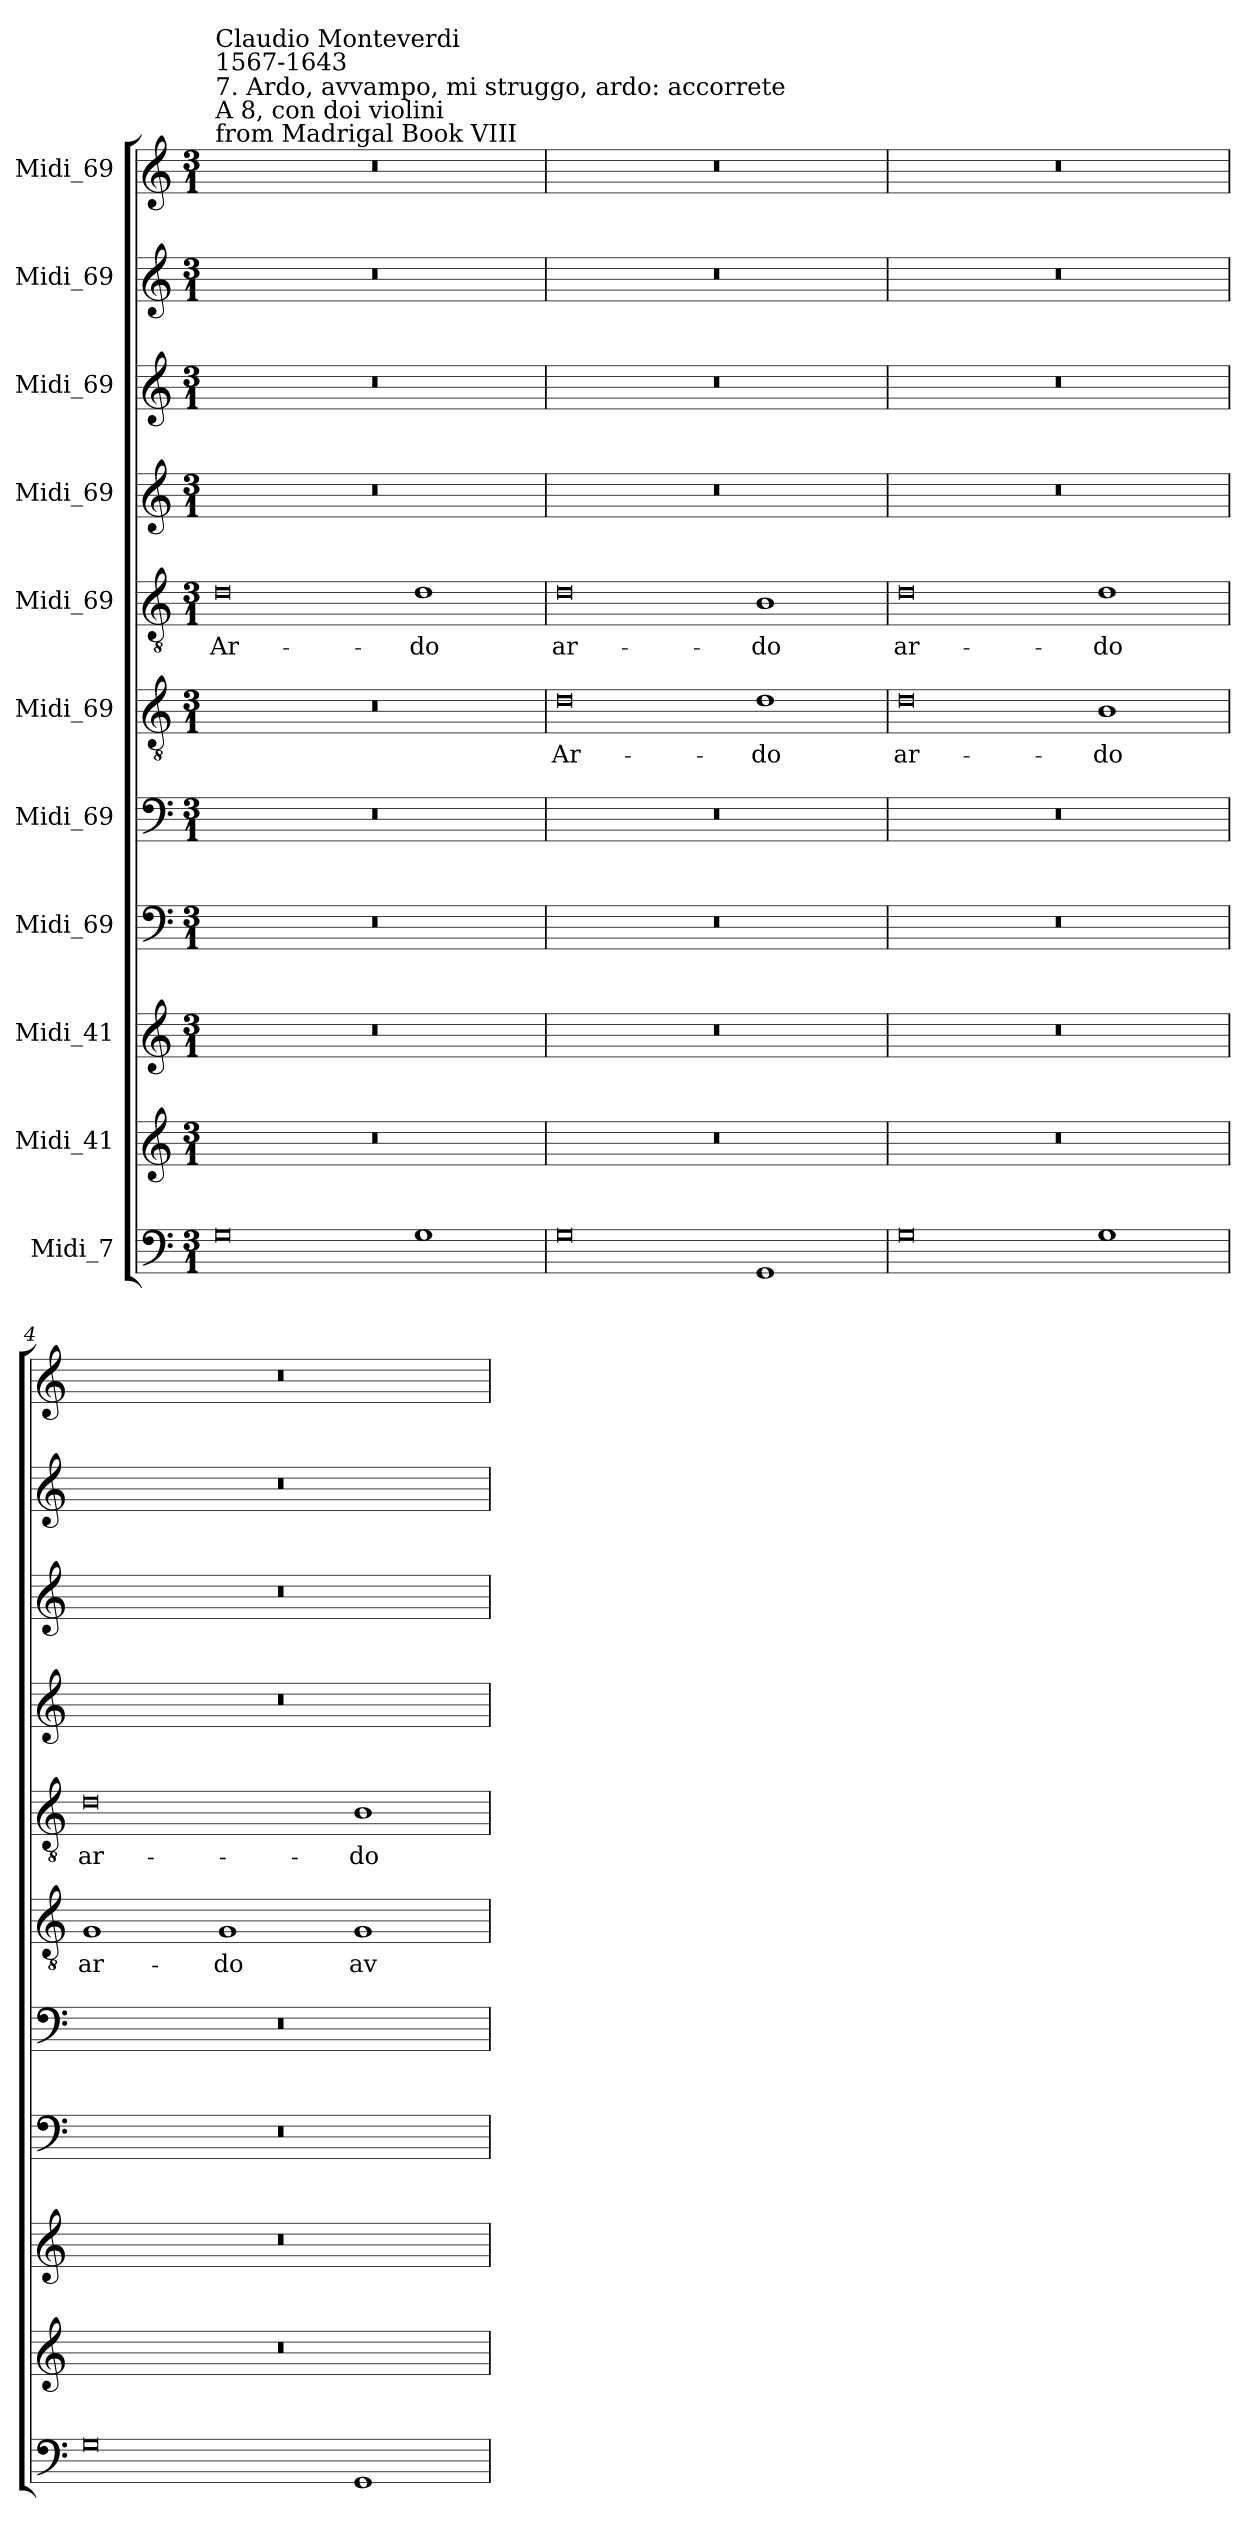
**kern	**kern	**kern	**kern	**kern	**kern	**text	**kern	**text	**kern	**kern	**kern	**kern
*part11	*part10	*part9	*part8	*part7	*part6	*part6	*part5	*part5	*part4	*part3	*part2	*part1
*staff11	*staff10	*staff9	*staff8	*staff7	*staff6	*staff6	*staff5	*staff5	*staff4	*staff3	*staff2	*staff1
*I"Midi_7	*I"Midi_41	*I"Midi_41	*I"Midi_69	*I"Midi_69	*I"Midi_69	*	*I"Midi_69	*	*I"Midi_69	*I"Midi_69	*I"Midi_69	*I"Midi_69
*clefF4	*clefG2	*clefG2	*clefF4	*clefF4	*clefGv2	*	*clefGv2	*	*clefG2	*clefG2	*clefG2	*clefG2
*k[]	*k[]	*k[]	*k[]	*k[]	*k[]	*	*k[]	*	*k[]	*k[]	*k[]	*k[]
*C:	*C:	*C:	*C:	*C:	*C:	*	*C:	*	*C:	*C:	*C:	*C:
*M3/1	*M3/1	*M3/1	*M3/1	*M3/1	*M3/1	*	*M3/1	*	*M3/1	*M3/1	*M3/1	*M3/1
=1	=1	=1	=1	=1	=1	=1	=1	=1	=1	=1	=1	=1
!	!	!	!	!	!	!	!	!	!	!	!	!LO:TX:a:t=7. Ardo, avvampo, mi struggo, ardo&colon; accorrete\nA 8, con doi violini\nfrom Madrigal Book VIII
!	!	!	!	!	!	!	!	!	!	!	!	!LO:TX:a:t=Claudio Monteverdi\n1567-1643
!	!LO:N:vis=0	!LO:N:vis=0	!LO:N:vis=0	!LO:N:vis=0	!LO:N:vis=0	!	!	!LO:LY:b	!LO:N:vis=0	!LO:N:vis=0	!LO:N:vis=0	!LO:N:vis=0
0G	0.r	0.r	0.r	0.r	0.r	.	0d	Ar-	0.r	0.r	0.r	0.r
!	!	!	!	!	!	!	!	!LO:LY:b	!	!	!	!
1G	.	.	.	.	.	.	1d	-do	.	.	.	.
=2	=2	=2	=2	=2	=2	=2	=2	=2	=2	=2	=2	=2
!	!LO:N:vis=0	!LO:N:vis=0	!LO:N:vis=0	!LO:N:vis=0	!	!LO:LY:b	!	!LO:LY:b	!LO:N:vis=0	!LO:N:vis=0	!LO:N:vis=0	!LO:N:vis=0
0G	0.r	0.r	0.r	0.r	0d	Ar-	0d	ar-	0.r	0.r	0.r	0.r
!	!	!	!	!	!	!LO:LY:b	!	!LO:LY:b	!	!	!	!
1GG	.	.	.	.	1d	-do	1B	-do	.	.	.	.
=3	=3	=3	=3	=3	=3	=3	=3	=3	=3	=3	=3	=3
!	!LO:N:vis=0	!LO:N:vis=0	!LO:N:vis=0	!LO:N:vis=0	!	!LO:LY:b	!	!LO:LY:b	!LO:N:vis=0	!LO:N:vis=0	!LO:N:vis=0	!LO:N:vis=0
0G	0.r	0.r	0.r	0.r	0d	ar-	0d	ar-	0.r	0.r	0.r	0.r
!	!	!	!	!	!	!LO:LY:b	!	!LO:LY:b	!	!	!	!
1G	.	.	.	.	1B	-do	1d	-do	.	.	.	.
=4	=4	=4	=4	=4	=4	=4	=4	=4	=4	=4	=4	=4
!	!LO:N:vis=0	!LO:N:vis=0	!LO:N:vis=0	!LO:N:vis=0	!	!LO:LY:b	!	!LO:LY:b	!LO:N:vis=0	!LO:N:vis=0	!LO:N:vis=0	!LO:N:vis=0
0G	0.r	0.r	0.r	0.r	1G	ar-	0d	ar-	0.r	0.r	0.r	0.r
!	!	!	!	!	!	!LO:LY:b	!	!	!	!	!	!
.	.	.	.	.	1G	-do	.	.	.	.	.	.
!	!	!	!	!	!	!LO:LY:b	!	!LO:LY:b	!	!	!	!
1GG	.	.	.	.	1G	av-	1B	-do	.	.	.	.
=	=	=	=	=	=	=	=	=	=	=	=	=
*-	*-	*-	*-	*-	*-	*-	*-	*-	*-	*-	*-	*-
